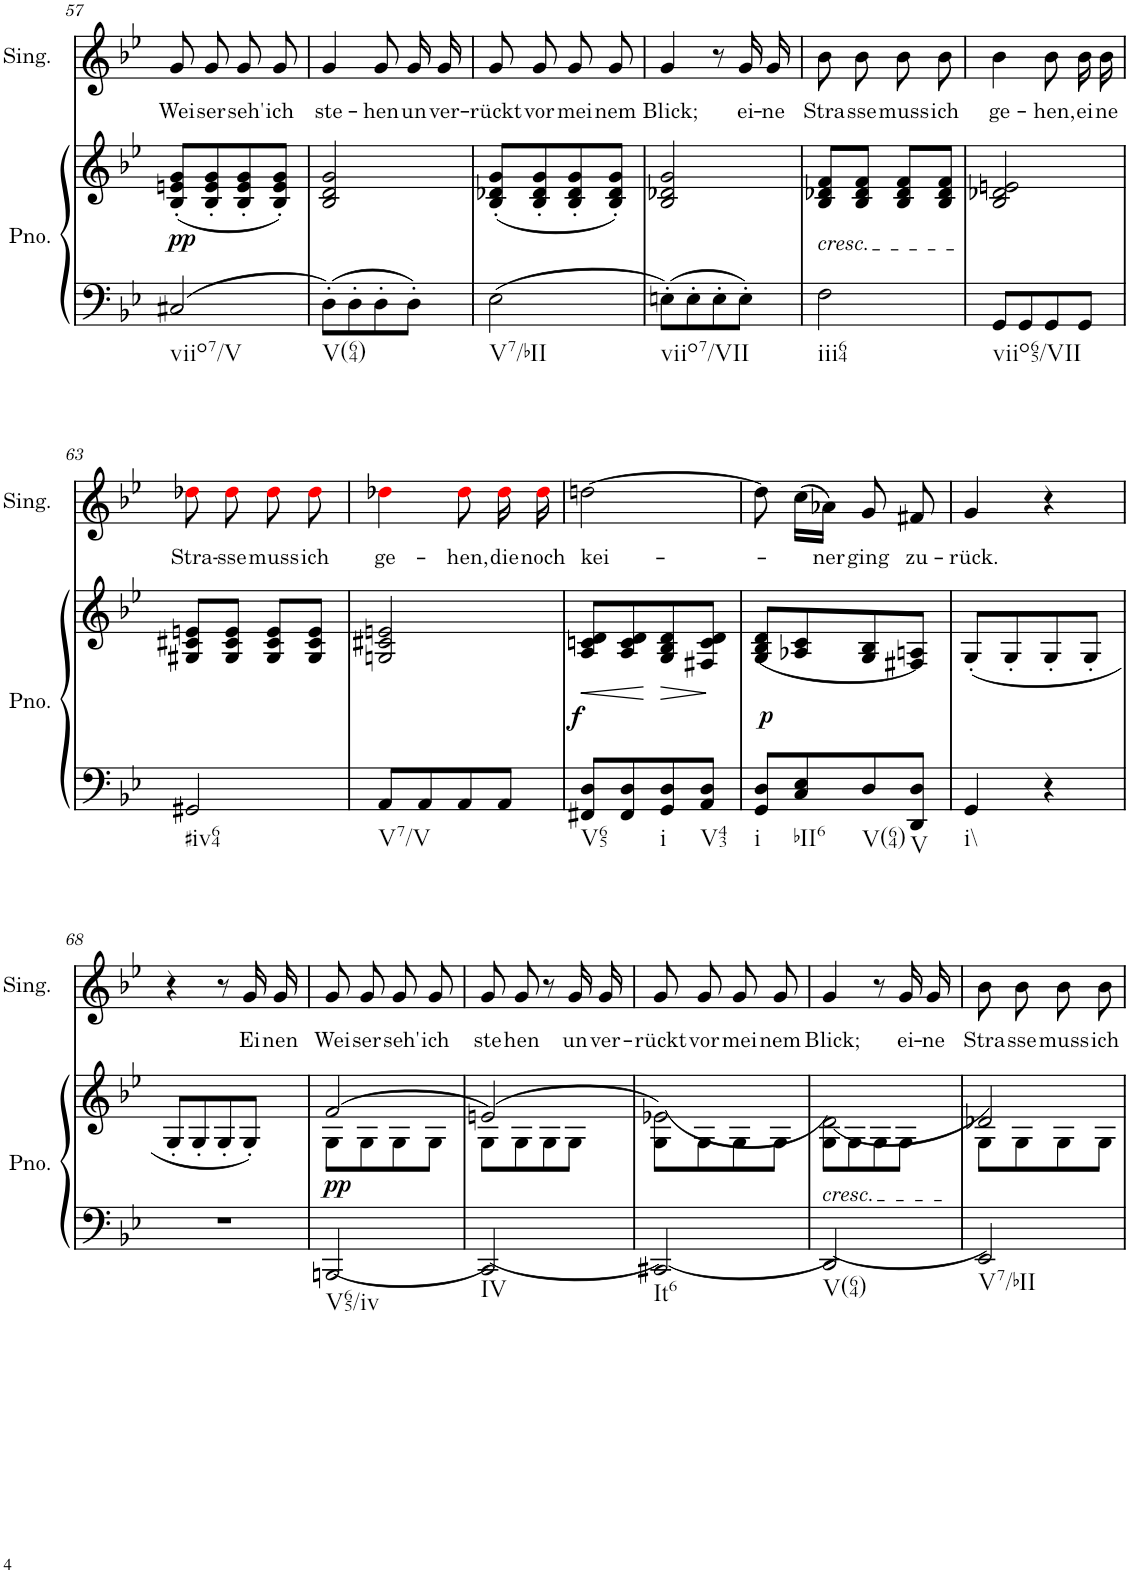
**kern	**kern	**dynam	**kern	**text
*part2	*part2	*part2	*part1	*part1
*staff3	*staff2	*staff2/3	*staff1	*staff1
*I"Pianoforte	*	*	*I"Singstimme	*
*I'Pno.	*	*	*I'Sing.	*
!!LO:PB:g=z
*clefF4	*clefG2	*	*clefG2	*
*k[b-e-]	*k[b-e-]	*	*k[b-e-]	*
*M2/4	*M2/4	*	*M2/4	*
=57	=57	=57	=57	=57
!LO:TX:b:t=viio7/V	!	!	!	!
!	!	!LO:DY:a=2	!	!LO:LY:b
2C#X/	(8B-/' 8en/' 8g/'L	pp	8g/	Wei-
!	!	!	!	!LO:LY:b
.	8B-/' 8e/' 8g/'	.	8g/	-ser
!	!	!	!	!LO:LY:b
.	8B-/' 8e/' 8g/'	.	8g/	seh'
!	!	!	!	!LO:LY:b
.	8B-/' 8e/' 8g/'J)	.	8g/	ich
=58	=58	=58	=58	=58
!LO:TX:b:t=V(64)	!	!	!	!
!	!	!	!	!LO:LY:b
8D'\L	2B-/ 2d/ 2g/	.	4g/	ste-
8D'\	.	.	.	.
!	!	!	!	!LO:LY:b
8D'\	.	.	8g/	-hen
!	!	!	!	!LO:LY:b
8D'\J	.	.	16g/	un-
!	!	!	!	!LO:LY:b
.	.	.	16g/	-ver-
=59	=59	=59	=59	=59
!LO:TX:b:t=V7/bII	!	!	!	!
!	!	!	!	!LO:LY:b
2E-\	(8B-/' 8d-X/' 8g/'L	.	8g/	-rückt
!	!	!	!	!LO:LY:b
.	8B-/' 8d-/' 8g/'	.	8g/	vor
!	!	!	!	!LO:LY:b
.	8B-/' 8d-/' 8g/'	.	8g/	mei-
!	!	!	!	!LO:LY:b
.	8B-/' 8d-/' 8g/'J)	.	8g/	-nem
=60	=60	=60	=60	=60
!LO:TX:b:t=viio7/VII	!	!	!	!
!	!	!	!	!LO:LY:b
8En'\L	2B-/ 2d-X/ 2g/	.	4g/	Blick;
8E'\	.	.	.	.
8E'\	.	.	8r	.
!	!	!	!	!LO:LY:b
8E'\J	.	.	16g/	ei-
!	!	!	!	!LO:LY:b
.	.	.	16g/	-ne
=61	=61	=61	=61	=61
!	!LO:TX:b:i:t=cresc.	!	!	!
!LO:TX:b:t=iii64	!	!	!	!
!	!	!	!	!LO:LY:b
2F\	8B-/ 8d-X/ 8f/L	.	8b-\	Stra-
!	!	!	!	!LO:LY:b
.	8B-/ 8d-/ 8f/J	.	8b-\	-sse
!	!	!	!	!LO:LY:b
.	8B-/ 8d-/ 8f/L	.	8b-\	muss
!	!	!	!	!LO:LY:b
.	8B-/ 8d-/ 8f/J	.	8b-\	ich
=62	=62	=62	=62	=62
!LO:TX:b:t=viio65/VII	!	!	!	!
!	!	!	!	!LO:LY:b
8GG/L	2B-/ 2d-X/ 2en/	.	4b-\	ge-
8GG/	.	.	.	.
!	!	!	!	!LO:LY:b
8GG/	.	.	8b-\	-hen,
!	!	!	!	!LO:LY:b
8GG/J	.	.	16b-\	ei-
!	!	!	!	!LO:LY:b
.	.	.	16b-\	-ne
!!LO:LB:g=z
=63	=63	=63	=63	=63
!LO:TX:b:t=#iv64	!	!	!	!
!	!	!	!	!LO:LY:b
2GG#X/	8G#X/ 8c#X/ 8en/L	.	8dd-Xi\	Stra-
!	!	!	!	!LO:LY:b
.	8G#/ 8c#/ 8e/J	.	8dd-i\	-sse
!	!	!	!	!LO:LY:b
.	8G#/ 8c#/ 8e/L	.	8dd-i\	muss
!	!	!	!	!LO:LY:b
.	8G#/ 8c#/ 8e/J	.	8dd-i\	ich
=64	=64	=64	=64	=64
!LO:TX:b:t=V7/V	!	!	!	!
!	!	!	!	!LO:LY:b
8AA/L	2Gn/ 2c#X/ 2en/	.	4dd-Xi\	ge-
8AA/	.	.	.	.
!	!	!	!	!LO:LY:b
8AA/	.	.	8dd-i\	-hen,
!	!	!	!	!LO:LY:b
8AA/J	.	.	16dd-i\	die
!	!	!	!	!LO:LY:b
.	.	.	16dd-i\	noch
=65	=65	=65	=65	=65
!LO:TX:b:t=V65	!	!	!	!
!	!	!LO:HP:b	!	!LO:LY:b
!	!	!LO:DY:n=1:a=2	!	!
8FF#X/ 8D/L	8A/ 8cn/ 8d/L	< f	[2ddn\	-kei-
8FF#/ 8D/	8A/ 8c/ 8d/	.	.	.
!LO:TX:b:t=i	!	!	!	!
!	!	!LO:HP:n=1:b	!	!
8GG/ 8D/	8G/ 8B-/ 8d/	[ >	.	.
!LO:TX:b:t=V43	!	!	!	!
8AA/ 8D/J	8F#X/ 8c/ 8d/J	.	.	.
.	.	]	.	.
=66	=66	=66	=66	=66
!LO:TX:b:t=i	!	!	!	!
!	!	!LO:DY:a=2	!	!
8GG/ 8D/L	(8G/ 8B-/ 8d/L	p	8dd\]	.
!LO:TX:b:t=bII6	!	!	!	!
8C/ 8E-/	8A-X/ 8c/	.	(16cc\LL	.
!	!	!	!	!LO:LY:b
.	.	.	16a-X\JJ)	-ner
!LO:TX:b:t=V(64)	!	!	!	!
!	!	!	!	!LO:LY:b
8D/	8G/ 8B-/	.	8g/	ging
!LO:TX:b:t=V	!	!	!	!
!	!	!	!	!LO:LY:b
8DD/ 8D/J	8F#X/ 8An/J)	.	8f#X/	zu-
=67	=67	=67	=67	=67
!LO:TX:b:t=i\\	!	!	!	!
!	!	!	!	!LO:LY:b
4GG/	(<8G'/L	.	4g/	-rück.
.	8G'/	.	.	.
4r	8G'/	.	4r	.
.	8G'/J	.	.	.
!!LO:LB:g=z
=68	=68	=68	=68	=68
2r	8G'/L	.	4r	.
.	8G'/	.	.	.
.	8G'/	.	8r	.
!	!	!	!	!LO:LY:b
.	8G'/J)	.	16g/	Ei-
!	!	!	!	!LO:LY:b
.	.	.	16g/	-nen
=69	=69	=69	=69	=69
*	*^	*	*	*
!LO:TX:b:t=V65/iv	!	!	!	!	!
!	!	!	!LO:DY:a=2	!	!LO:LY:b
2BBBn/	8G\L	(>2f/	pp	8g/	Wei-
!	!	!	!	!	!LO:LY:b
.	8G\	.	.	8g/	-ser
!	!	!	!	!	!LO:LY:b
.	8G\	.	.	8g/	seh'
!	!	!	!	!	!LO:LY:b
.	8G\J	.	.	8g/	ich
=70	=70	=70	=70	=70	=70
!LO:TX:b:t=IV	!	!	!	!	!
!	!	!	!	!	!LO:LY:b
2CC/	8G\L	(>2en/)	.	8g/	ste-
!	!	!	!	!	!LO:LY:b
.	8G\	.	.	8g/	-hen
.	8G\	.	.	8r	.
!	!	!	!	!	!LO:LY:b
.	8G\J	.	.	16g/	un-
!	!	!	!	!	!LO:LY:b
.	.	.	.	16g/	-ver-
=71	=71	=71	=71	=71	=71
!LO:TX:b:t=It6	!	!	!	!	!
!	!	!	!	!	!LO:LY:b
2CC#X/	8G\L	(2e-X\)	.	8g/	-rückt
!	!	!	!	!	!LO:LY:b
.	8G\	.	.	8g/	vor
!	!	!	!	!	!LO:LY:b
.	8G\	.	.	8g/	mei-
!	!	!	!	!	!LO:LY:b
.	8G\J	.	.	8g/	-nem
=72	=72	=72	=72	=72	=72
!	!LO:TX:b:i:t=cresc.	!	!	!	!
!LO:TX:b:t=V(64)	!	!	!	!	!
!	!	!	!	!	!LO:LY:b
2DD/	8G\L	(2d\)	.	4g/	Blick;
.	8G\	.	.	.	.
.	8G\	.	.	8r	.
!	!	!	!	!	!LO:LY:b
.	8G\J	.	.	16g/	ei-
!	!	!	!	!	!LO:LY:b
.	.	.	.	16g/	-ne
=73	=73	=73	=73	=73	=73
!LO:TX:b:t=V7/bII	!	!	!	!	!
!	!	!	!	!	!LO:LY:b
2EE-/	8G\L	2d-X/)	.	8b-\	Stra-
!	!	!	!	!	!LO:LY:b
.	8G\	.	.	8b-\	-sse
!	!	!	!	!	!LO:LY:b
.	8G\	.	.	8b-\	muss
!	!	!	!	!	!LO:LY:b
.	8G\J	.	.	8b-\	ich
*	*v	*v	*	*	*
=	=	=	=	=
*-	*-	*-	*-	*-
